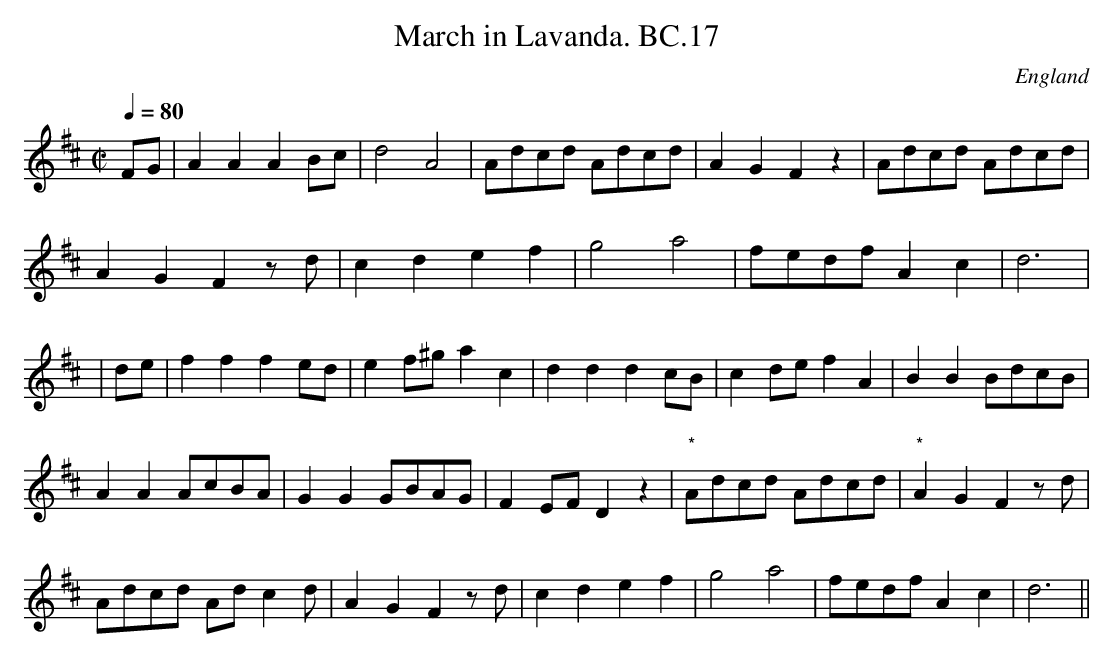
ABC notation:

X:1
T:March in Lavanda. BC.17
M:C|
L:1/4
Q:80
O:England
K:D
F/G/ | A A A B/c/ | d2 A2 | A/d/c/d/  A/d/c/d/ | A G F z |
 A/d/c/d/ A/d/c/d/  |!
 A G F z/ d/ | c d e f | g2a2 |f/e/d/f/ A c | d3 |!|
d/e/ | f f f e/d/ | e f/^g/ a c | d d d c/B/ | c d/e/ f A | B B B/d/c/B/
 |!
 A A A/c/B/A/ | G G G/B/A/G/ |F E/F/ D z |  "*" A/d/c/d/  A/d/c/d/ |"*"
A G F z/ d/ |!
  A/d/c/d/  A/d/c
/d/ | A G F z/ d/ | c d e f | g2 a2 | f/e/d/f/ A c | d3 ||
